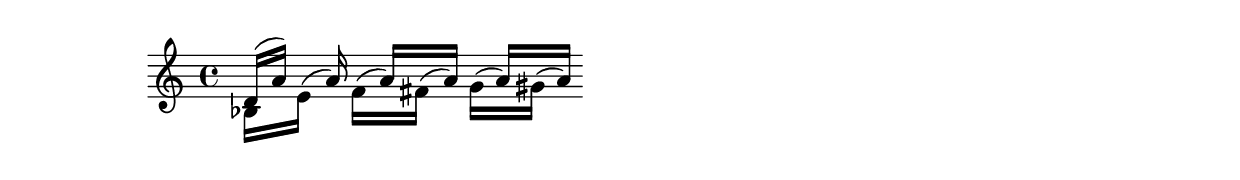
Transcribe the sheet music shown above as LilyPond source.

%% DO NOT EDIT this file manually; it is automatically
%% generated from LSR http://lsr.dsi.unimi.it
%% Make any changes in LSR itself, or in Documentation/snippets/new/ ,
%% and then run scripts/auxiliar/makelsr.py
%%
%% This file is in the public domain.
\version "2.14.0"

\header {
  lsrtags = "expressive-marks, keyboards, unfretted-strings"

%% Translation of GIT committish: 70f5f30161f7b804a681cd080274bfcdc9f4fe8c
  texidoces = "
En determinadas situaciones es necesario crear ligaduras de
expresión entre notas que están en voces distintas.

La solución es añadir notas invisibles a una de las voces
utilizando @code{\\hideNotes}.

Este ejemplo es el compás 235 de la Chacona de la segunda Partita
para violín solo, BWV 1004, de Bach.

"
  doctitlees = "Hacer ligaduras entre voces distintas"

  texidoc = "
In some situations, it may be necessary to create slurs between notes
from different voices.

The solution is to add invisible notes to one of the voices, using
@code{\\hideNotes}.

This example is measure 235 of the Ciaconna from Bach's 2nd Partita for
solo violin, BWV 1004.

"
  doctitle = "Creating slurs across voices"
} % begin verbatim

\relative c' {
  <<
    {
      d16( a') s a s a[ s a] s a[ s a]
    }
    \\
    {
      \slurUp
      bes,16[ s e](
      \hideNotes a)
      \unHideNotes f[(
      \hideNotes a)
      \unHideNotes fis](
      \hideNotes a)
      \unHideNotes g[(
      \hideNotes a)
      \unHideNotes gis](
      \hideNotes a)
    }
  >>
}

